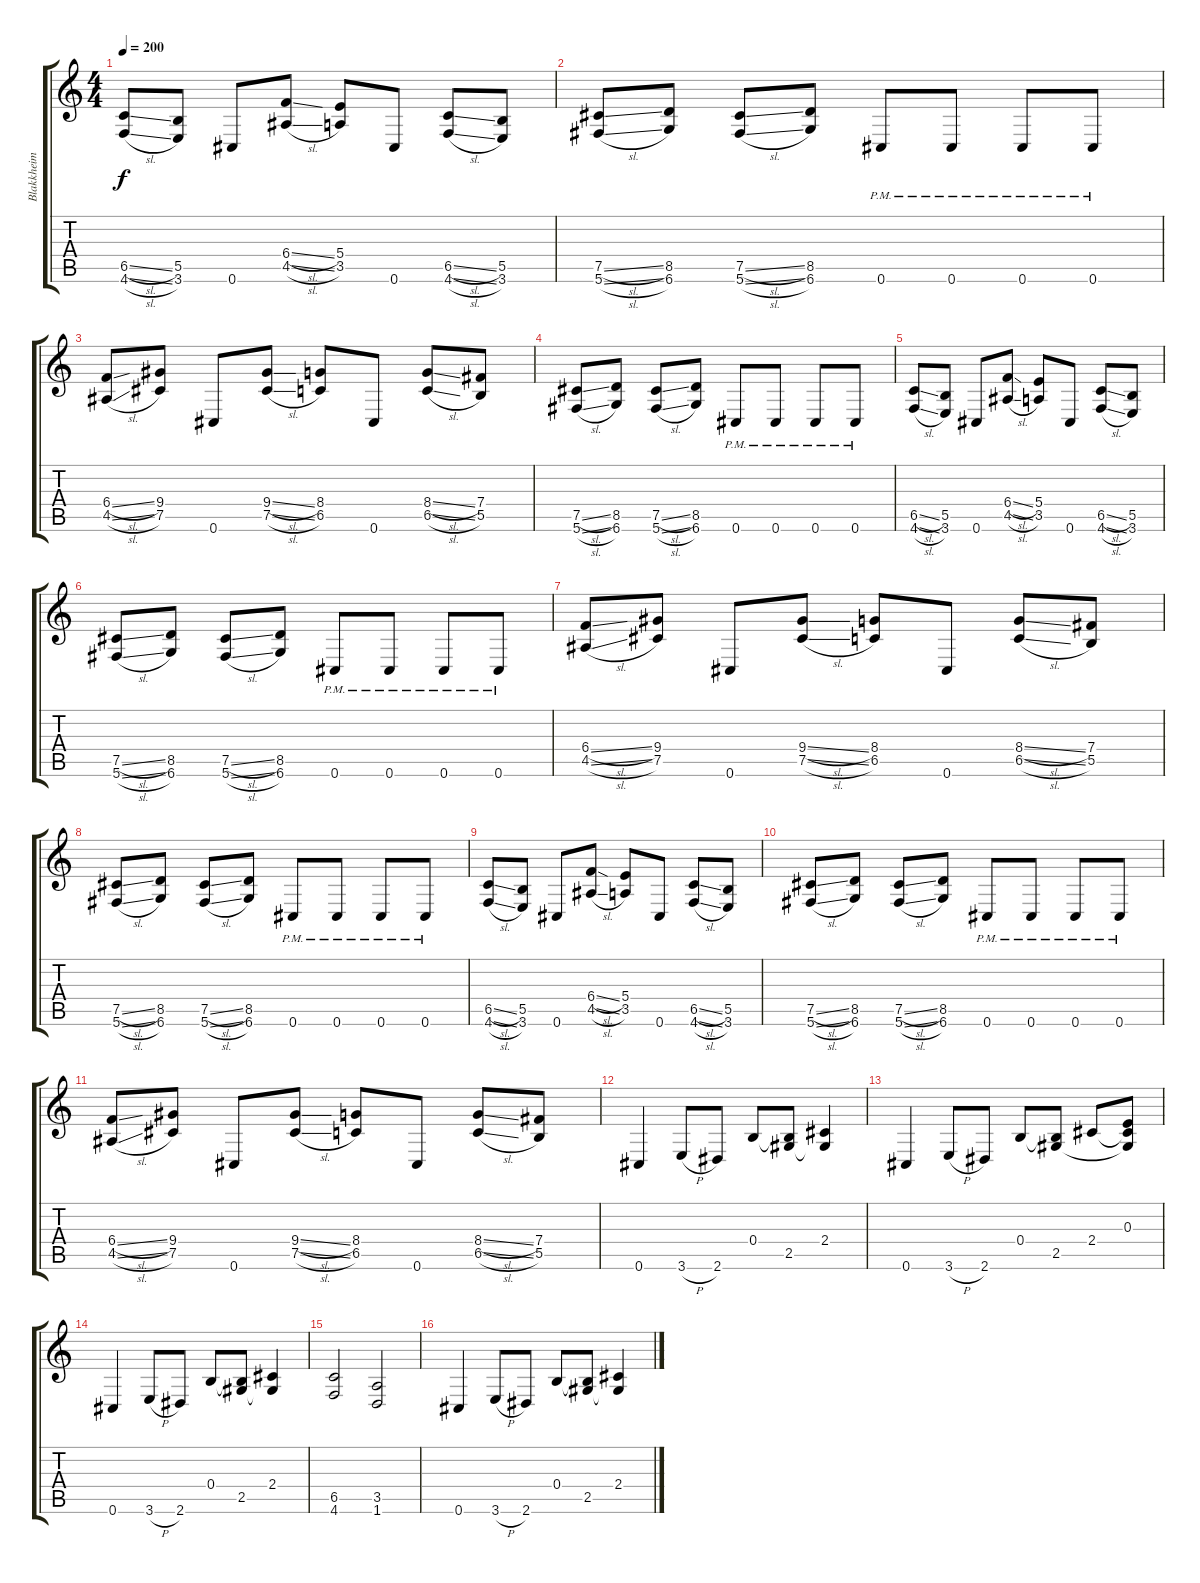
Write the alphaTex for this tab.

\track ("Blakkheim" "Blakkheim") {instrument distortionguitar}
\staff {score tabs}
\tuning (Db4 Ab3 E3 B2 Gb2 Db2) {hide}
\ts (4 4)
\tempo 200
\clef g2
\ks c
(6.5{sl} 4.6{sl}).8{dy f} (5.5 3.6).8 0.6.8 (6.4{sl} 4.5{sl}).8 (5.4 3.5).8 0.6.8 (6.5{sl} 4.6{sl}).8 (5.5 3.6).8 |
(7.5{sl} 5.6{sl}).8 (8.5 6.6).8 (7.5{sl} 5.6{sl}).8 (8.5 6.6).8 0.6{pm}.8 0.6{pm}.8 0.6{pm}.8 0.6{pm}.8 |
(6.4{sl} 4.5{sl}).8 (9.4 7.5).8 0.6.8 (9.4{sl} 7.5{sl}).8 (8.4 6.5).8 0.6.8 (8.4{sl} 6.5{sl}).8 (7.4 5.5).8 |
(7.5{sl} 5.6{sl}).8 (8.5 6.6).8 (7.5{sl} 5.6{sl}).8 (8.5 6.6).8 0.6{pm}.8 0.6{pm}.8 0.6{pm}.8 0.6{pm}.8 |
(6.5{sl} 4.6{sl}).8 (5.5 3.6).8 0.6.8 (6.4{sl} 4.5{sl}).8 (5.4 3.5).8 0.6.8 (6.5{sl} 4.6{sl}).8 (5.5 3.6).8 |
(7.5{sl} 5.6{sl}).8 (8.5 6.6).8 (7.5{sl} 5.6{sl}).8 (8.5 6.6).8 0.6{pm}.8 0.6{pm}.8 0.6{pm}.8 0.6{pm}.8 |
(6.4{sl} 4.5{sl}).8 (9.4 7.5).8 0.6.8 (9.4{sl} 7.5{sl}).8 (8.4 6.5).8 0.6.8 (8.4{sl} 6.5{sl}).8 (7.4 5.5).8 |
(7.5{sl} 5.6{sl}).8 (8.5 6.6).8 (7.5{sl} 5.6{sl}).8 (8.5 6.6).8 0.6{pm}.8 0.6{pm}.8 0.6{pm}.8 0.6{pm}.8 |
(6.5{sl} 4.6{sl}).8 (5.5 3.6).8 0.6.8 (6.4{sl} 4.5{sl}).8 (5.4 3.5).8 0.6.8 (6.5{sl} 4.6{sl}).8 (5.5 3.6).8 |
(7.5{sl} 5.6{sl}).8 (8.5 6.6).8 (7.5{sl} 5.6{sl}).8 (8.5 6.6).8 0.6{pm}.8 0.6{pm}.8 0.6{pm}.8 0.6{pm}.8 |
(6.4{sl} 4.5{sl}).8 (9.4 7.5).8 0.6.8 (9.4{sl} 7.5{sl}).8 (8.4 6.5).8 0.6.8 (8.4{sl} 6.5{sl}).8 (7.4 5.5).8 |
0.6.4 3.6{h}.8 2.6.8 0.4.8 (0.4{t} 2.5).8 (2.4 2.5{t}).4 |
0.6.4 3.6{h}.8 2.6.8 0.4.8 (0.4{t} 2.5).8 2.4.8 (0.3 2.4{t} 2.5{t}).8 |
0.6.4 3.6{h}.8 2.6.8 0.4.8 (0.4{t} 2.5).8 (2.4 2.5{t}).4 |
(6.5 4.6).2 (3.5 1.6).2 |
0.6.4 3.6{h}.8 2.6.8 0.4.8 (0.4{t} 2.5).8 (2.4 2.5{t}).4
